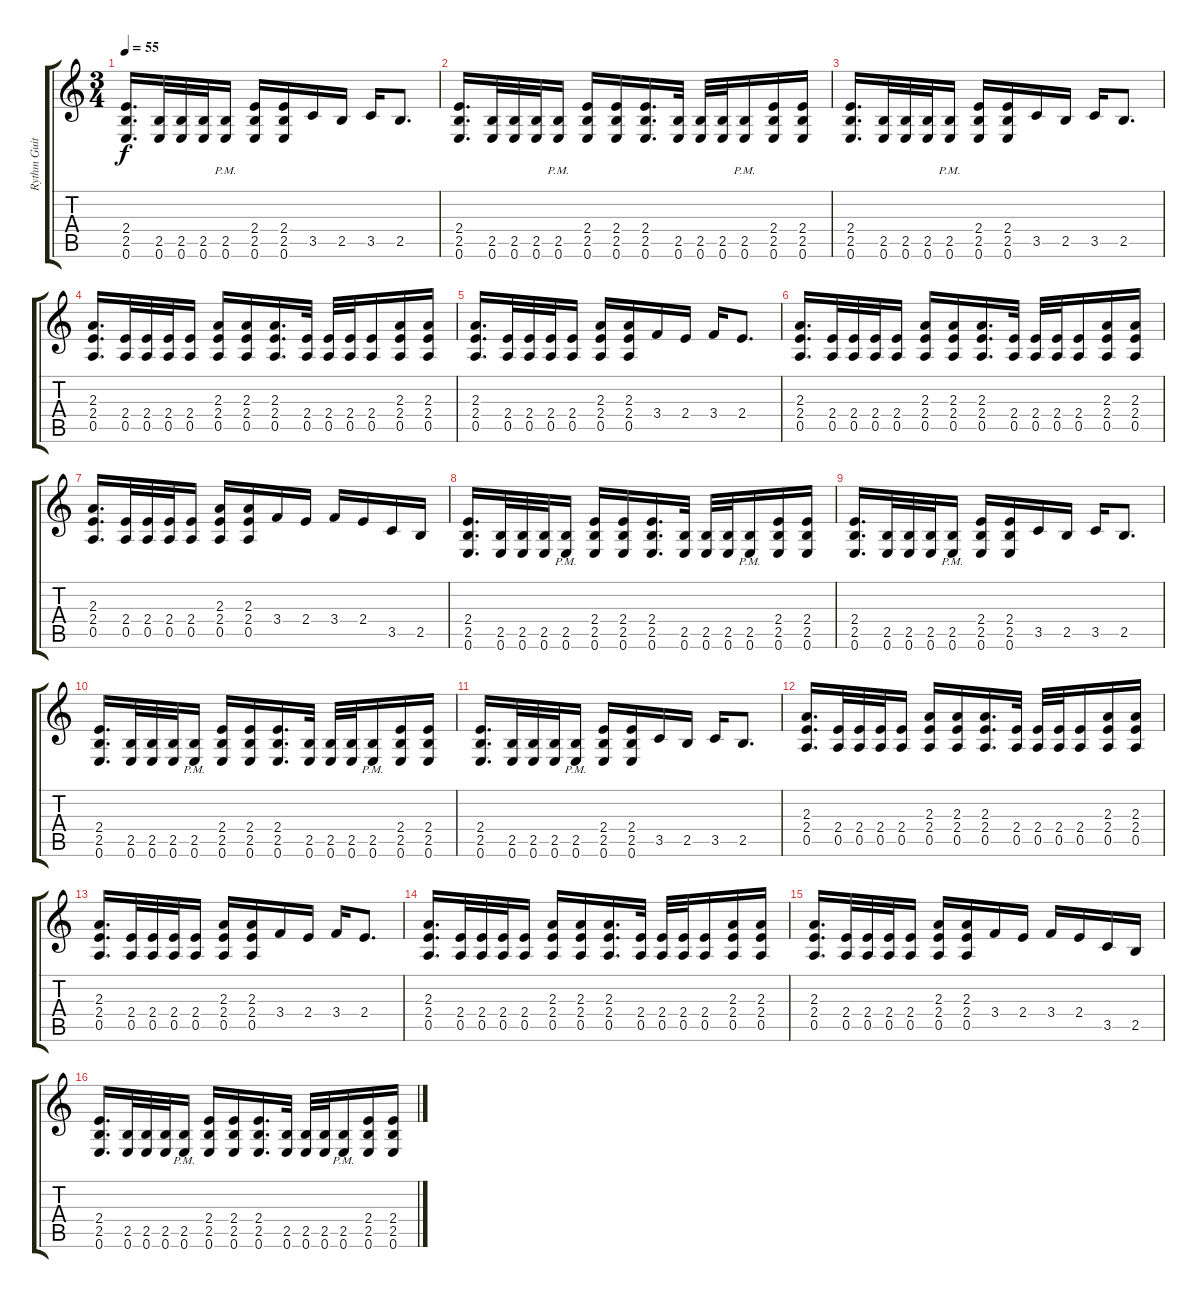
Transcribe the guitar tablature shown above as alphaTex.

\track ("Rythm Guitar" "Rythm Guit") {instrument distortionguitar}
\staff {score tabs}
\tuning (E4 B3 G3 D3 A2 E2) {hide}
\ts (3 4)
\tempo 55
\clef g2
\ks c
(2.4 2.5 0.6).16{d dy f} (2.5 0.6).32 (2.5 0.6).32 (2.5 0.6).32 (2.5 0.6{pm}).16 (2.4 2.5 0.6).16 (2.4 2.5 0.6).16 3.5.16 2.5.16 3.5.16 2.5.8{d} |
(2.4 2.5 0.6).16{d} (2.5 0.6).32 (2.5 0.6).32 (2.5 0.6).32 (2.5 0.6{pm}).16 (2.4 2.5 0.6).16 (2.4 2.5 0.6).16 (2.4 2.5 0.6).16{d} (2.5 0.6).32 (2.5 0.6).32 (2.5 0.6).32 (2.5 0.6{pm}).16 (2.4 2.5 0.6).16 (2.4 2.5 0.6).16 |
(2.4 2.5 0.6).16{d} (2.5 0.6).32 (2.5 0.6).32 (2.5 0.6).32 (2.5 0.6{pm}).16 (2.4 2.5 0.6).16 (2.4 2.5 0.6).16 3.5.16 2.5.16 3.5.16 2.5.8{d} |
(2.3 2.4 0.5).16{d} (2.4 0.5).32 (2.4 0.5).32 (2.4 0.5).32 (2.4 0.5).16 (2.3 2.4 0.5).16 (2.3 2.4 0.5).16 (2.3 2.4 0.5).16{d} (2.4 0.5).32 (2.4 0.5).32 (2.4 0.5).32 (2.4 0.5).16 (2.3 2.4 0.5).16 (2.3 2.4 0.5).16 |
(2.3 2.4 0.5).16{d} (2.4 0.5).32 (2.4 0.5).32 (2.4 0.5).32 (2.4 0.5).16 (2.3 2.4 0.5).16 (2.3 2.4 0.5).16 3.4.16 2.4.16 3.4.16 2.4.8{d} |
(2.3 2.4 0.5).16{d} (2.4 0.5).32 (2.4 0.5).32 (2.4 0.5).32 (2.4 0.5).16 (2.3 2.4 0.5).16 (2.3 2.4 0.5).16 (2.3 2.4 0.5).16{d} (2.4 0.5).32 (2.4 0.5).32 (2.4 0.5).32 (2.4 0.5).16 (2.3 2.4 0.5).16 (2.3 2.4 0.5).16 |
(2.3 2.4 0.5).16{d} (2.4 0.5).32 (2.4 0.5).32 (2.4 0.5).32 (2.4 0.5).16 (2.3 2.4 0.5).16 (2.3 2.4 0.5).16 3.4.16 2.4.16 3.4.16 2.4.16 3.5.16 2.5.16 |
(2.4 2.5 0.6).16{d} (2.5 0.6).32 (2.5 0.6).32 (2.5 0.6).32 (2.5 0.6{pm}).16 (2.4 2.5 0.6).16 (2.4 2.5 0.6).16 (2.4 2.5 0.6).16{d} (2.5 0.6).32 (2.5 0.6).32 (2.5 0.6).32 (2.5 0.6{pm}).16 (2.4 2.5 0.6).16 (2.4 2.5 0.6).16 |
(2.4 2.5 0.6).16{d} (2.5 0.6).32 (2.5 0.6).32 (2.5 0.6).32 (2.5 0.6{pm}).16 (2.4 2.5 0.6).16 (2.4 2.5 0.6).16 3.5.16 2.5.16 3.5.16 2.5.8{d} |
(2.4 2.5 0.6).16{d} (2.5 0.6).32 (2.5 0.6).32 (2.5 0.6).32 (2.5 0.6{pm}).16 (2.4 2.5 0.6).16 (2.4 2.5 0.6).16 (2.4 2.5 0.6).16{d} (2.5 0.6).32 (2.5 0.6).32 (2.5 0.6).32 (2.5 0.6{pm}).16 (2.4 2.5 0.6).16 (2.4 2.5 0.6).16 |
(2.4 2.5 0.6).16{d} (2.5 0.6).32 (2.5 0.6).32 (2.5 0.6).32 (2.5 0.6{pm}).16 (2.4 2.5 0.6).16 (2.4 2.5 0.6).16 3.5.16 2.5.16 3.5.16 2.5.8{d} |
(2.3 2.4 0.5).16{d} (2.4 0.5).32 (2.4 0.5).32 (2.4 0.5).32 (2.4 0.5).16 (2.3 2.4 0.5).16 (2.3 2.4 0.5).16 (2.3 2.4 0.5).16{d} (2.4 0.5).32 (2.4 0.5).32 (2.4 0.5).32 (2.4 0.5).16 (2.3 2.4 0.5).16 (2.3 2.4 0.5).16 |
(2.3 2.4 0.5).16{d} (2.4 0.5).32 (2.4 0.5).32 (2.4 0.5).32 (2.4 0.5).16 (2.3 2.4 0.5).16 (2.3 2.4 0.5).16 3.4.16 2.4.16 3.4.16 2.4.8{d} |
(2.3 2.4 0.5).16{d} (2.4 0.5).32 (2.4 0.5).32 (2.4 0.5).32 (2.4 0.5).16 (2.3 2.4 0.5).16 (2.3 2.4 0.5).16 (2.3 2.4 0.5).16{d} (2.4 0.5).32 (2.4 0.5).32 (2.4 0.5).32 (2.4 0.5).16 (2.3 2.4 0.5).16 (2.3 2.4 0.5).16 |
(2.3 2.4 0.5).16{d} (2.4 0.5).32 (2.4 0.5).32 (2.4 0.5).32 (2.4 0.5).16 (2.3 2.4 0.5).16 (2.3 2.4 0.5).16 3.4.16 2.4.16 3.4.16 2.4.16 3.5.16 2.5.16 |
(2.4 2.5 0.6).16{d} (2.5 0.6).32 (2.5 0.6).32 (2.5 0.6).32 (2.5 0.6{pm}).16 (2.4 2.5 0.6).16 (2.4 2.5 0.6).16 (2.4 2.5 0.6).16{d} (2.5 0.6).32 (2.5 0.6).32 (2.5 0.6).32 (2.5 0.6{pm}).16 (2.4 2.5 0.6).16 (2.4 2.5 0.6).16
